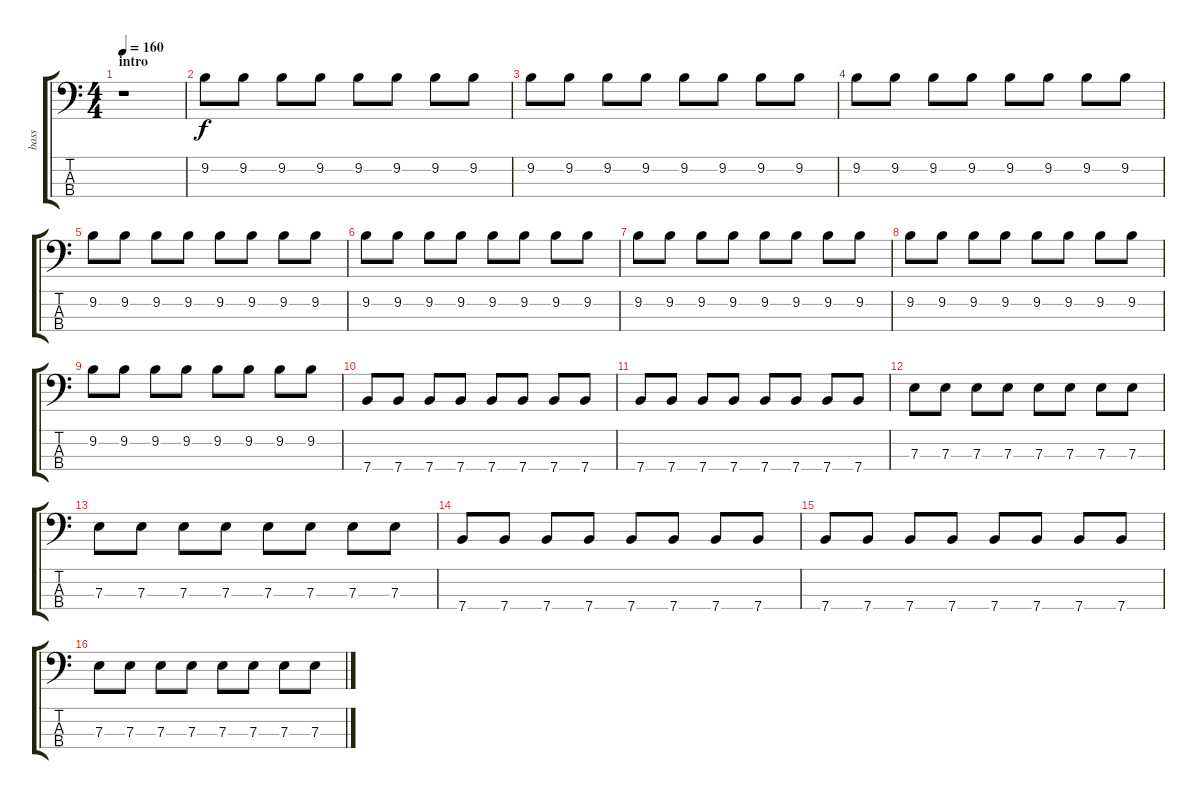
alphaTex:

\track ("bass" "bass") {instrument electricbasspick}
\staff {score tabs}
\tuning (G2 D2 A1 E1) {hide}
\ts (4 4)
\section ("" "intro")
\tempo 160
\clef f4
\ks c
r.1{dy f instrument electricbasspick} |
9.2.8 9.2.8 9.2.8 9.2.8 9.2.8 9.2.8 9.2.8 9.2.8 |
9.2.8 9.2.8 9.2.8 9.2.8 9.2.8 9.2.8 9.2.8 9.2.8 |
9.2.8 9.2.8 9.2.8 9.2.8 9.2.8 9.2.8 9.2.8 9.2.8 |
9.2.8 9.2.8 9.2.8 9.2.8 9.2.8 9.2.8 9.2.8 9.2.8 |
9.2.8 9.2.8 9.2.8 9.2.8 9.2.8 9.2.8 9.2.8 9.2.8 |
9.2.8 9.2.8 9.2.8 9.2.8 9.2.8 9.2.8 9.2.8 9.2.8 |
9.2.8 9.2.8 9.2.8 9.2.8 9.2.8 9.2.8 9.2.8 9.2.8 |
9.2.8 9.2.8 9.2.8 9.2.8 9.2.8 9.2.8 9.2.8 9.2.8 |
7.4.8 7.4.8 7.4.8 7.4.8 7.4.8 7.4.8 7.4.8 7.4.8 |
7.4.8 7.4.8 7.4.8 7.4.8 7.4.8 7.4.8 7.4.8 7.4.8 |
7.3.8 7.3.8 7.3.8 7.3.8 7.3.8 7.3.8 7.3.8 7.3.8 |
7.3.8 7.3.8 7.3.8 7.3.8 7.3.8 7.3.8 7.3.8 7.3.8 |
7.4.8 7.4.8 7.4.8 7.4.8 7.4.8 7.4.8 7.4.8 7.4.8 |
7.4.8 7.4.8 7.4.8 7.4.8 7.4.8 7.4.8 7.4.8 7.4.8 |
7.3.8 7.3.8 7.3.8 7.3.8 7.3.8 7.3.8 7.3.8 7.3.8
